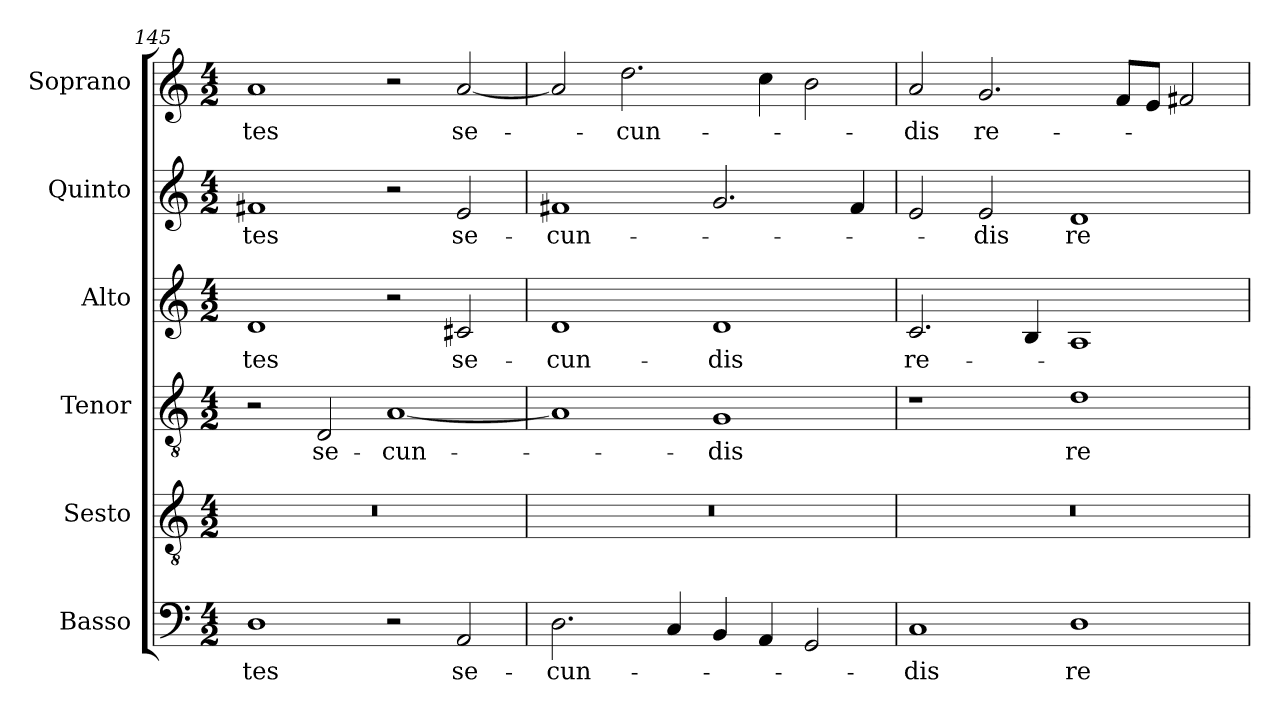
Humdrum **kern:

**kern	**text	**kern	**kern	**text	**kern	**text	**kern	**text	**kern	**text
*part6	*part6	*part5	*part4	*part4	*part3	*part3	*part2	*part2	*part1	*part1
*staff6	*staff6	*staff5	*staff4	*staff4	*staff3	*staff3	*staff2	*staff2	*staff1	*staff1
*I"Basso	*	*I"Sesto	*I"Tenor	*	*I"Alto	*	*I"Quinto	*	*I"Soprano	*
*I'B.	*	*I'Ss.	*I'T.	*	*I'A.	*	*I'Q.	*	*I'S.	*
!!LO:LB:g=z
*clefF4	*	*clefGv2	*clefGv2	*	*clefG2	*	*clefG2	*	*clefG2	*
*	*	*ITrd7c12	*ITrd7c12	*	*	*	*	*	*	*
*k[]	*	*k[]	*k[]	*	*k[]	*	*k[]	*	*k[]	*
*C:	*	*C:	*C:	*	*C:	*	*C:	*	*C:	*
*M4/2	*	*M4/2	*M4/2	*	*M4/2	*	*M4/2	*	*M4/2	*
=145	=145	=145	=145	=145	=145	=145	=145	=145	=145	=145
!	!LO:LY:b:color=#000000	!LO:N:vis=1	!	!	!	!	!	!	!	!
!	!	!	!	!	!	!LO:LY:b:color=#000000	!	!	!	!
!	!	!	!	!	!	!	!	!LO:LY:b:color=#000000	!	!
!	!	!	!	!	!	!	!	!	!	!LO:LY:b:color=#000000
1Di	-tes	0r	2r	.	1di	-tes	1f#Xi	-tes	1ai	-tes
!	!	!	!	!LO:LY:b:color=#000000	!	!	!	!	!	!
.	.	.	2DDi/	se-	.	.	.	.	.	.
!	!	!	!	!LO:LY:b:color=#000000	!	!	!	!	!	!
2r	.	.	[1AAi	-cun-	2r	.	2r	.	2r	.
!	!LO:LY:b:color=#000000	!	!	!	!	!	!	!	!	!
!	!	!	!	!	!	!LO:LY:b:color=#000000	!	!	!	!
!	!	!	!	!	!	!	!	!LO:LY:b:color=#000000	!	!
!	!	!	!	!	!	!	!	!	!	!LO:LY:b:color=#000000
2AAi/	se-	.	.	.	2c#Xi/	se-	2ei/	se-	[2ai/	se-
=146	=146	=146	=146	=146	=146	=146	=146	=146	=146	=146
!	!LO:LY:b:color=#000000	!LO:N:vis=1	!	!	!	!	!	!	!	!
!	!	!	!	!	!	!LO:LY:b:color=#000000	!	!	!	!
!	!	!	!	!	!	!	!	!LO:LY:b:color=#000000	!	!
2.Di\	-cun-	0r	1AAi]	.	1di	-cun-	1f#Xi	-cun-	2ai/]	.
!	!	!	!	!	!	!	!	!	!	!LO:LY:b:color=#000000
.	.	.	.	.	.	.	.	.	2.ddi\	-cun-
4Ci/	.	.	.	.	.	.	.	.	.	.
!	!	!	!	!LO:LY:b:color=#000000	!	!	!	!	!	!
!	!	!	!	!	!	!LO:LY:b:color=#000000	!	!	!	!
4BBi/	.	.	1GGi	-dis	1di	-dis	2.gi/	.	.	.
4AAi/	.	.	.	.	.	.	.	.	4cci\	.
2GGi/	.	.	.	.	.	.	.	.	2bi\	.
.	.	.	.	.	.	.	4f#i/	.	.	.
=147	=147	=147	=147	=147	=147	=147	=147	=147	=147	=147
!	!LO:LY:b:color=#000000	!LO:N:vis=1	!	!	!	!	!	!	!	!
!	!	!	!	!	!	!LO:LY:b:color=#000000	!	!	!	!
!	!	!	!	!	!	!	!	!	!	!LO:LY:b:color=#000000
1Ci	-dis	0r	1r	.	2.ci/	re-	2ei/	.	2ai/	-dis
!	!	!	!	!	!	!	!	!LO:LY:b:color=#000000	!	!
!	!	!	!	!	!	!	!	!	!	!LO:LY:b:color=#000000
.	.	.	.	.	.	.	2ei/	-dis	2.gi/	re-
.	.	.	.	.	4Bi/	.	.	.	.	.
!	!LO:LY:b:color=#000000	!	!	!	!	!	!	!	!	!
!	!	!	!	!LO:LY:b:color=#000000	!	!	!	!	!	!
!	!	!	!	!	!	!	!	!LO:LY:b:color=#000000	!	!
1Di	re-	.	1Di	re-	1Ai	.	1di	re-	.	.
.	.	.	.	.	.	.	.	.	8fi/L	.
.	.	.	.	.	.	.	.	.	8ei/J	.
.	.	.	.	.	.	.	.	.	2f#Xi/	.
=	=	=	=	=	=	=	=	=	=	=
*-	*-	*-	*-	*-	*-	*-	*-	*-	*-	*-
